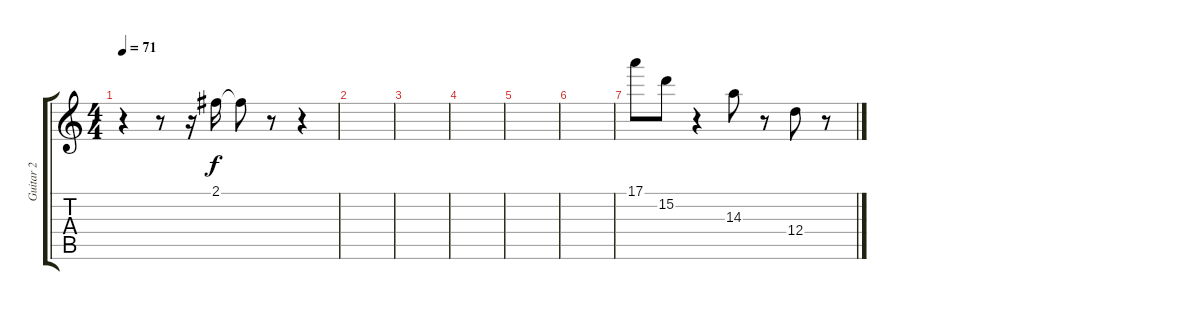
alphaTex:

\track ("Guitar 2" "Guitar 2") {instrument electricguitarmuted}
\staff {score tabs}
\tuning (E4 B3 G3 D3 A2 E2) {hide}
\ts (4 4)
\tempo 71
\clef g2
\ks c
r.4{dy ff} r.8 r.16 2.1.16{dy f balance 2 instrument electricguitarmuted} 2.1{t}.8 r.8 r.4 |
|
|
|
|
|
17.1.8{balance 2 instrument electricguitarmuted} 15.2.8 r.4 14.3.8{balance 2} r.8 12.4.8{balance 2} r.8
